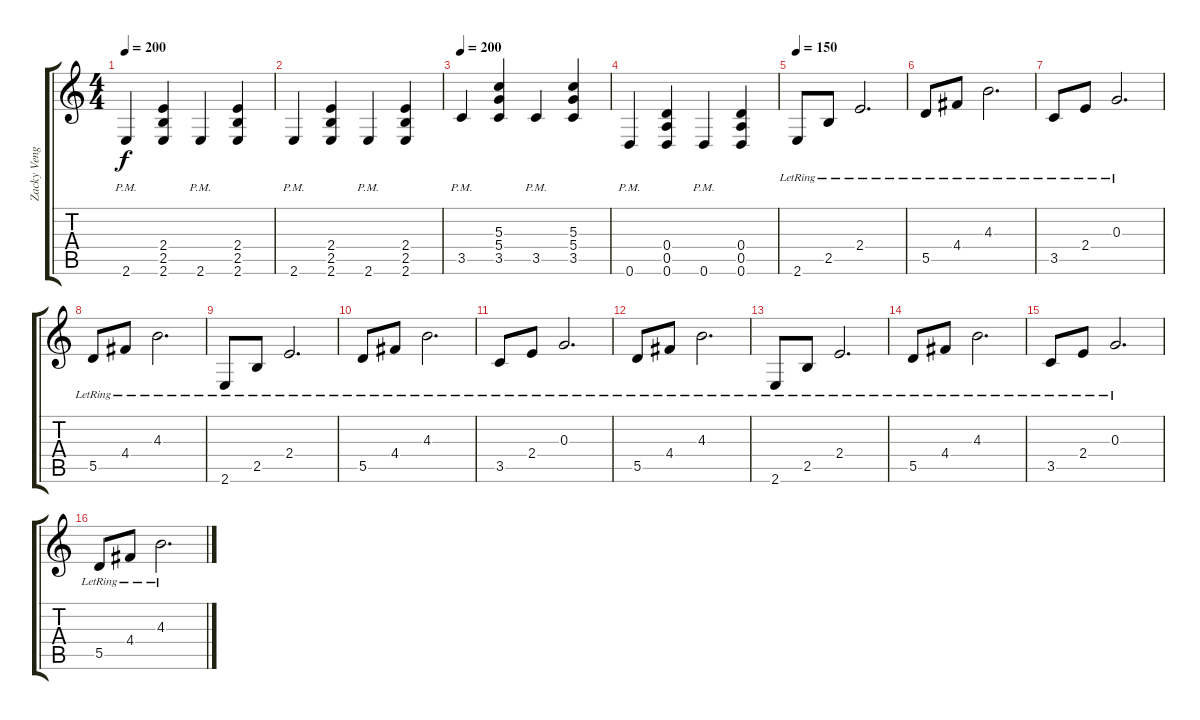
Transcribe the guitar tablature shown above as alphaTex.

\track ("Zacky Vengeance" "Zacky Veng") {instrument distortionguitar}
\staff {score tabs}
\tuning (E4 B3 G3 D3 A2 D2) {hide}
\ts (4 4)
\tempo 200
\clef g2
\ks c
2.6{pm}.4{dy f} (2.4 2.5 2.6).4 2.6{pm}.4 (2.4 2.5 2.6).4 |
2.6{pm}.4 (2.4 2.5 2.6).4 2.6{pm}.4 (2.4 2.5 2.6).4 |
\tempo 200
3.5{pm}.4 (5.3 5.4 3.5).4 3.5{pm}.4 (5.3 5.4 3.5).4 |
0.6{pm}.4 (0.4 0.5 0.6).4 0.6{pm}.4 (0.4 0.5 0.6).4 |
\tempo 150
2.6{lr}.8 2.5{lr}.8 2.4{lr}.2{d} |
5.5{lr}.8 4.4{lr}.8 4.3{lr}.2{d} |
3.5{lr}.8 2.4{lr}.8 0.3{lr}.2{d} |
5.5{lr}.8 4.4{lr}.8 4.3{lr}.2{d} |
2.6{lr}.8 2.5{lr}.8 2.4{lr}.2{d} |
5.5{lr}.8 4.4{lr}.8 4.3{lr}.2{d} |
3.5{lr}.8 2.4{lr}.8 0.3{lr}.2{d} |
5.5{lr}.8 4.4{lr}.8 4.3{lr}.2{d} |
2.6{lr}.8 2.5{lr}.8 2.4{lr}.2{d} |
5.5{lr}.8 4.4{lr}.8 4.3{lr}.2{d} |
3.5{lr}.8 2.4{lr}.8 0.3{lr}.2{d} |
5.5{lr}.8 4.4{lr}.8 4.3{lr}.2{d}
